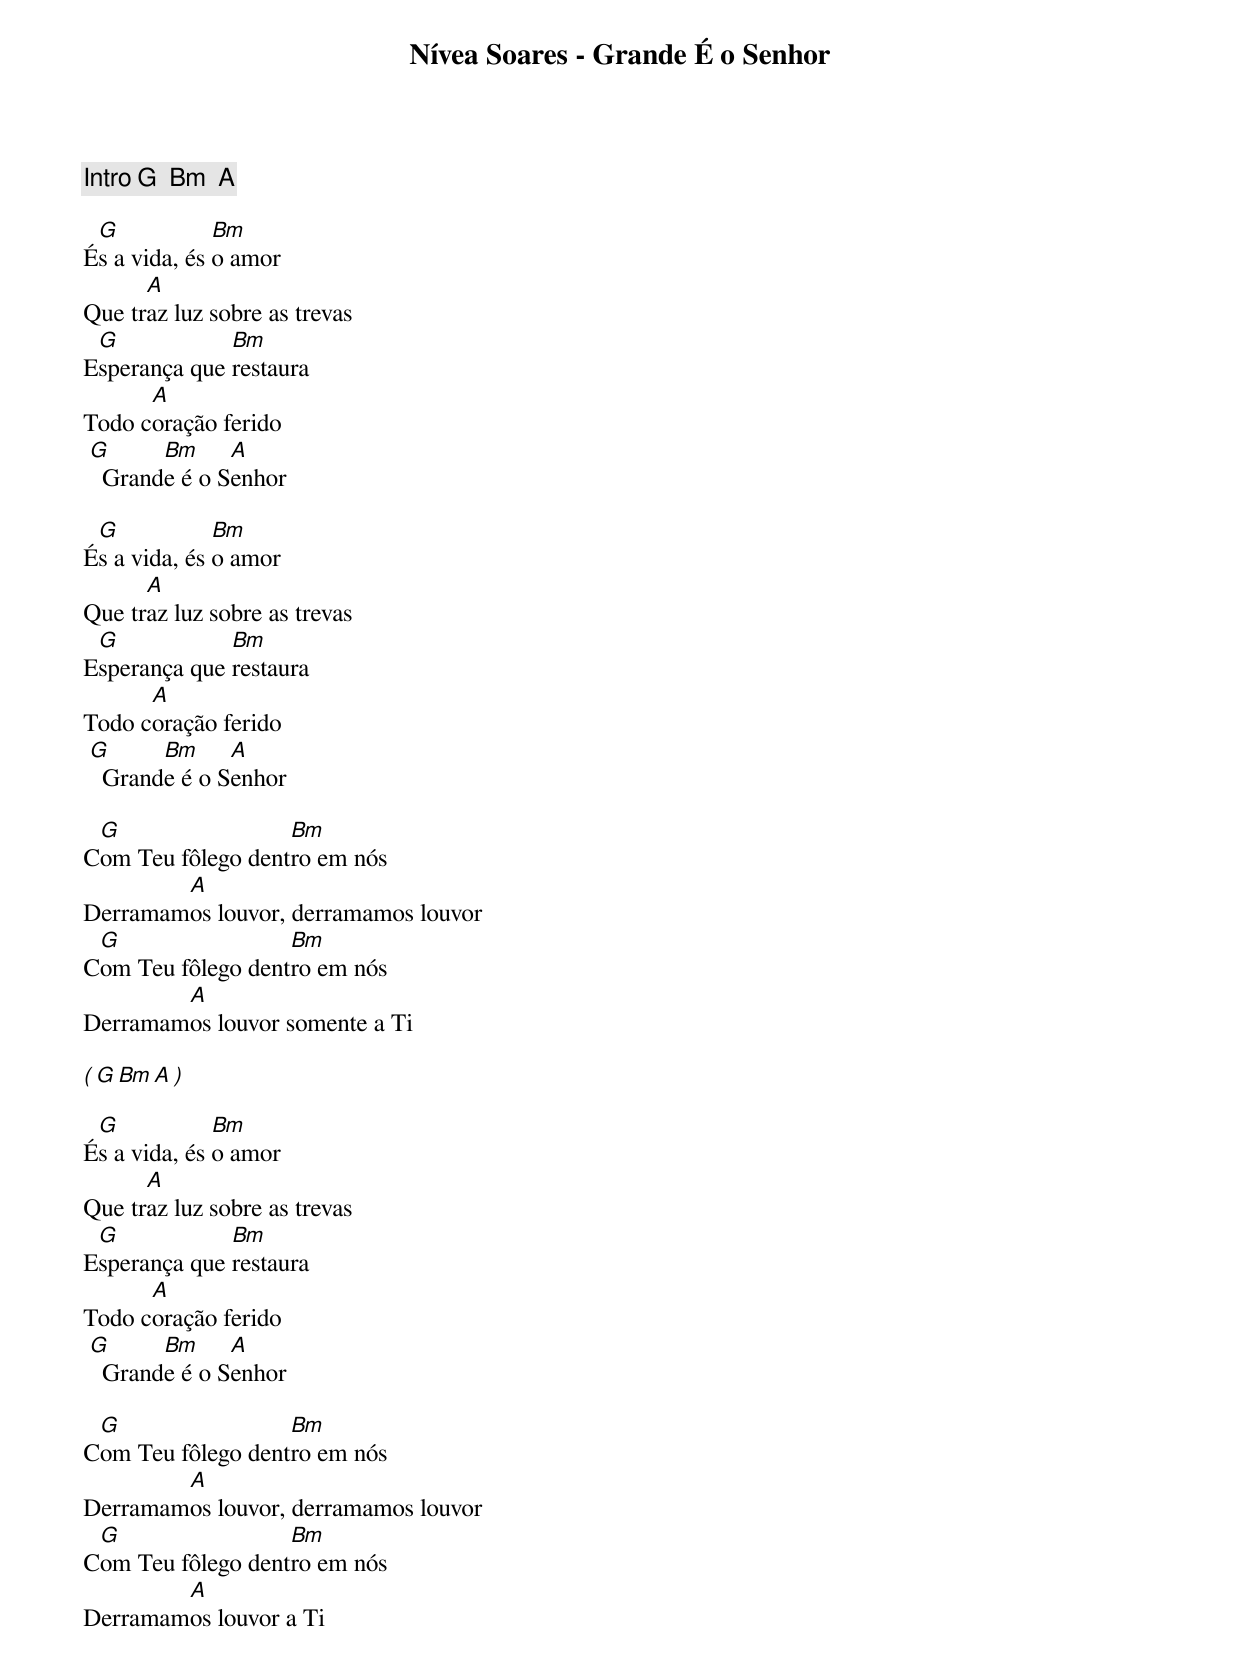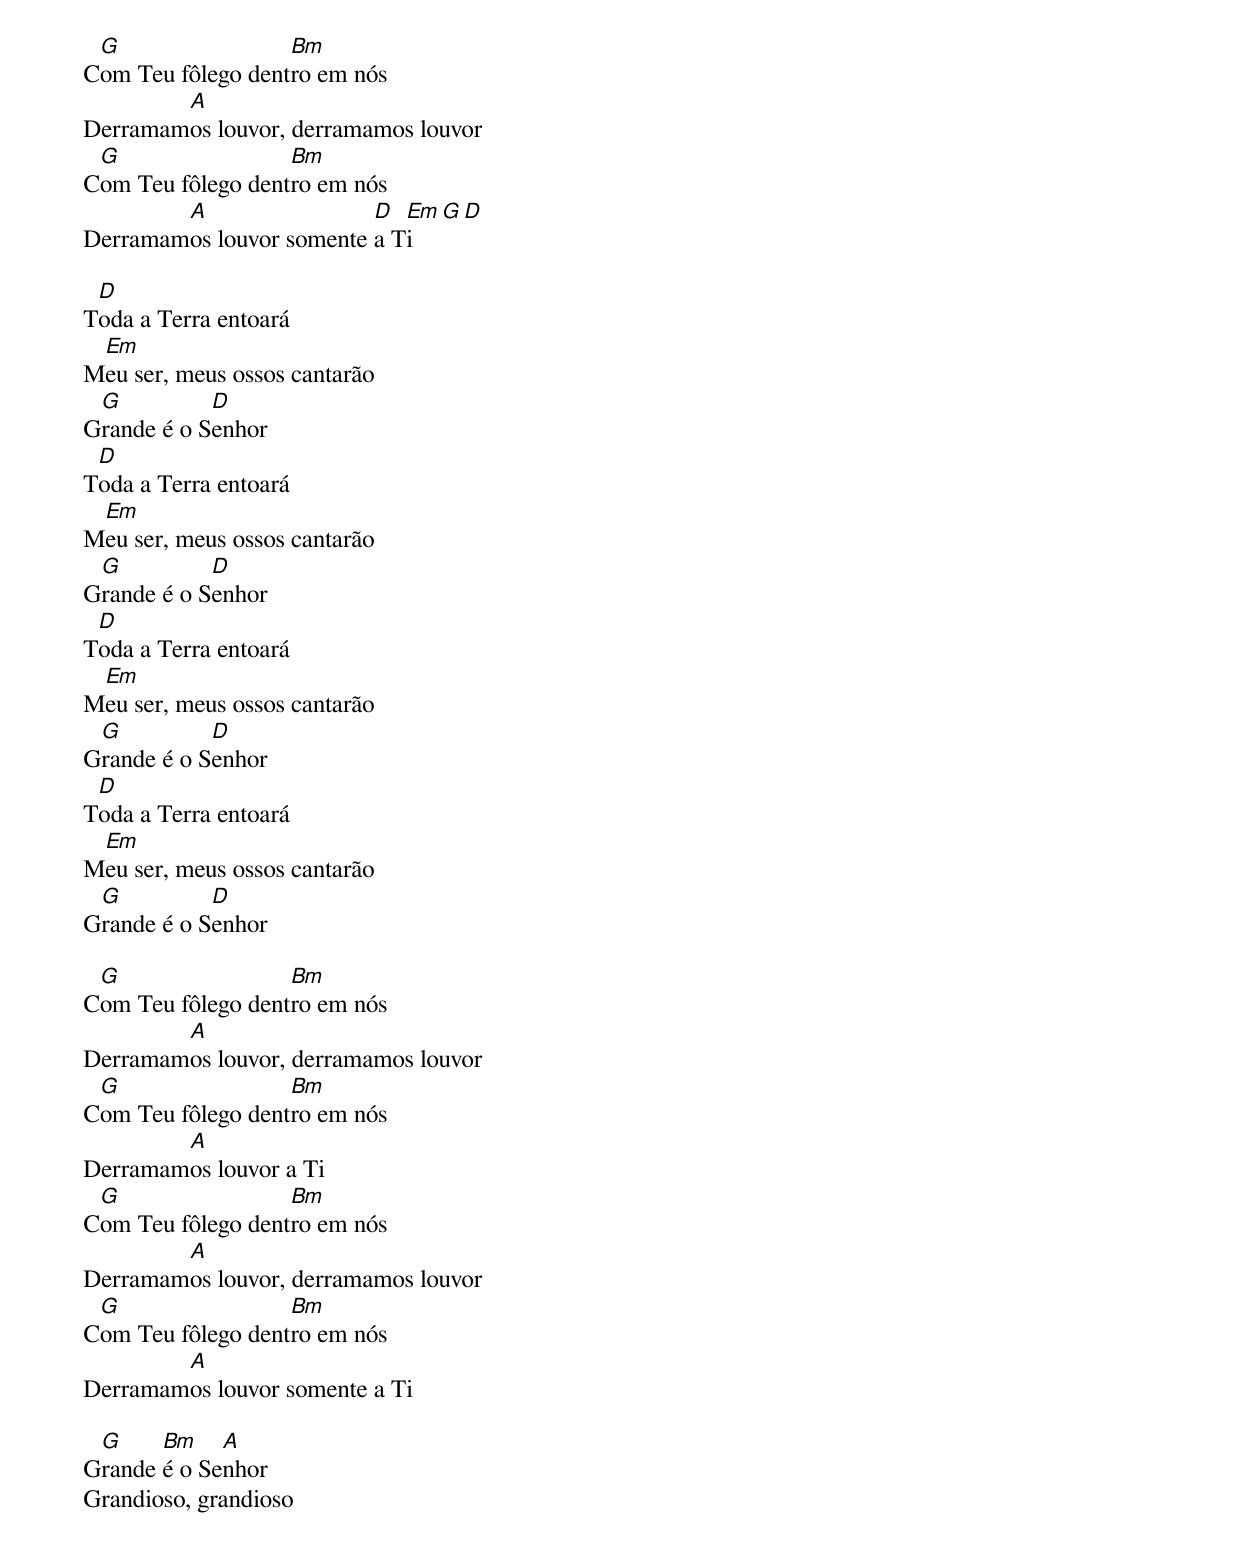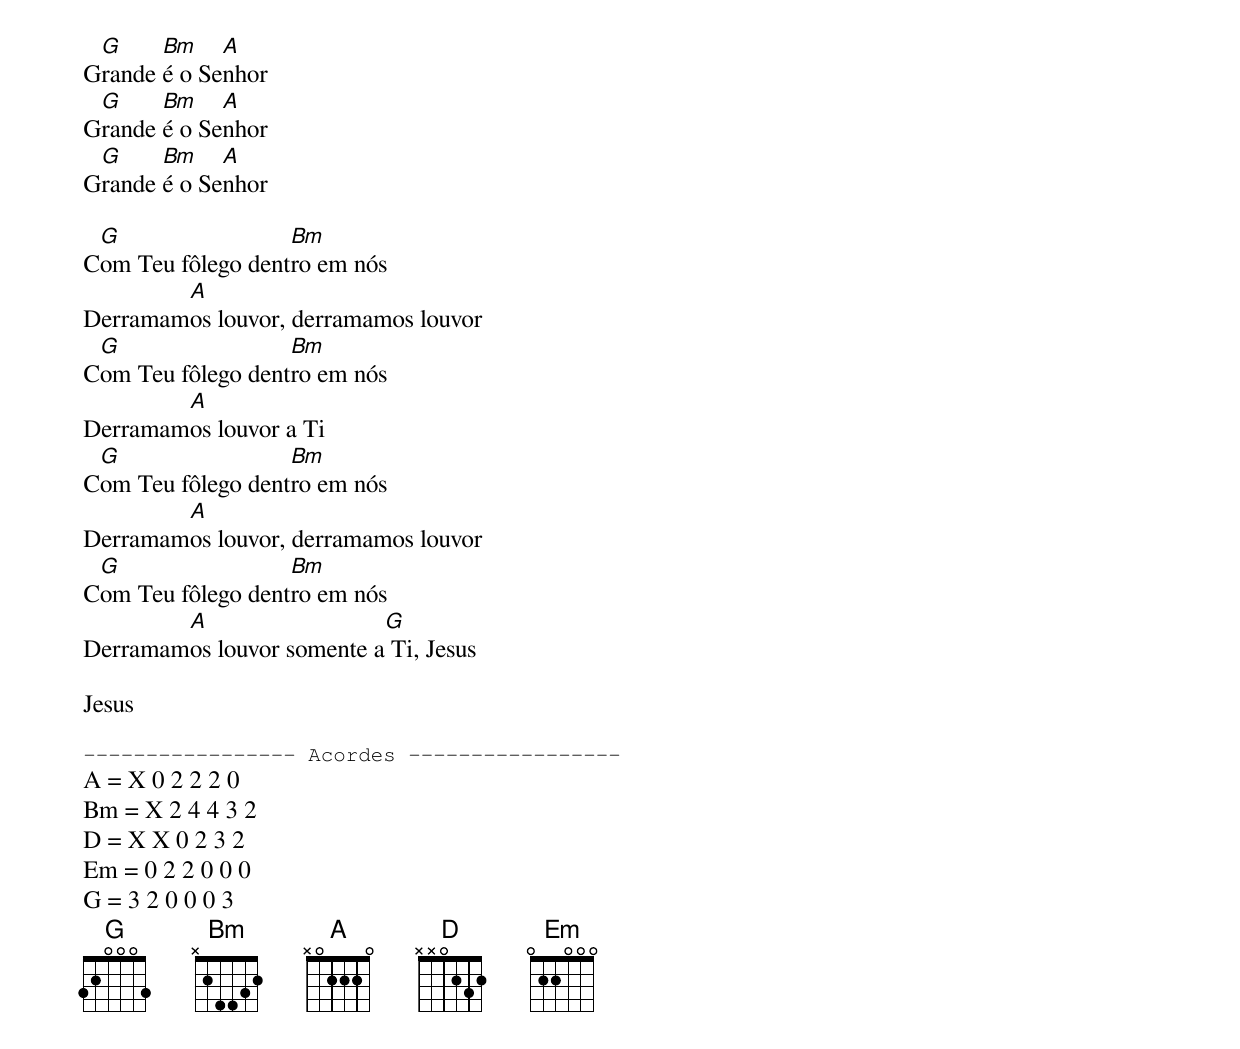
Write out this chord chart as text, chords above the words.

Nívea Soares - Grande É o Senhor

[Intro] G  Bm  A

 G            Bm
És a vida, és o amor
      A
Que traz luz sobre as trevas
 G            Bm
Esperança que restaura
      A
Todo coração ferido
 G      Bm     A
   Grande é o Senhor

 G            Bm
És a vida, és o amor
      A
Que traz luz sobre as trevas
 G            Bm
Esperança que restaura
      A
Todo coração ferido
 G      Bm     A
   Grande é o Senhor

 G                 Bm
Com Teu fôlego dentro em nós
        A
Derramamos louvor, derramamos louvor
 G                 Bm
Com Teu fôlego dentro em nós
        A
Derramamos louvor somente a Ti

( G  Bm  A )

 G            Bm
És a vida, és o amor
      A
Que traz luz sobre as trevas
 G            Bm
Esperança que restaura
      A
Todo coração ferido
 G      Bm     A
   Grande é o Senhor

 G                 Bm
Com Teu fôlego dentro em nós
        A
Derramamos louvor, derramamos louvor
 G                 Bm
Com Teu fôlego dentro em nós
        A
Derramamos louvor a Ti
 G                 Bm
Com Teu fôlego dentro em nós
        A
Derramamos louvor, derramamos louvor
 G                 Bm
Com Teu fôlego dentro em nós
        A                 D  Em  G  D
Derramamos louvor somente a Ti

 D
Toda a Terra entoará
 Em
Meu ser, meus ossos cantarão
 G          D
Grande é o Senhor
 D
Toda a Terra entoará
 Em
Meu ser, meus ossos cantarão
 G          D
Grande é o Senhor
 D
Toda a Terra entoará
 Em
Meu ser, meus ossos cantarão
 G          D
Grande é o Senhor
 D
Toda a Terra entoará
 Em
Meu ser, meus ossos cantarão
 G          D
Grande é o Senhor

 G                 Bm
Com Teu fôlego dentro em nós
        A
Derramamos louvor, derramamos louvor
 G                 Bm
Com Teu fôlego dentro em nós
        A
Derramamos louvor a Ti
 G                 Bm
Com Teu fôlego dentro em nós
        A
Derramamos louvor, derramamos louvor
 G                 Bm
Com Teu fôlego dentro em nós
        A
Derramamos louvor somente a Ti

 G     Bm    A
Grande é o Senhor
Grandioso, grandioso
 G     Bm    A
Grande é o Senhor
 G     Bm    A
Grande é o Senhor
 G     Bm    A
Grande é o Senhor

 G                 Bm
Com Teu fôlego dentro em nós
        A
Derramamos louvor, derramamos louvor
 G                 Bm
Com Teu fôlego dentro em nós
        A
Derramamos louvor a Ti
 G                 Bm
Com Teu fôlego dentro em nós
        A
Derramamos louvor, derramamos louvor
 G                 Bm
Com Teu fôlego dentro em nós
        A                  G
Derramamos louvor somente a Ti, Jesus

Jesus

----------------- Acordes -----------------
A = X 0 2 2 2 0
Bm = X 2 4 4 3 2
D = X X 0 2 3 2
Em = 0 2 2 0 0 0
G = 3 2 0 0 0 3
